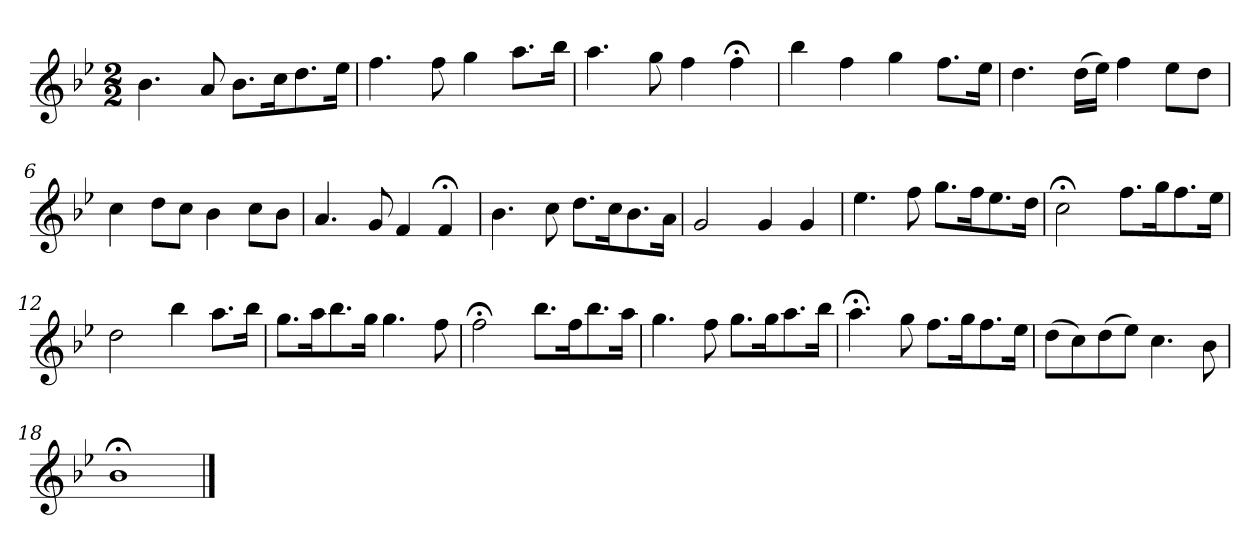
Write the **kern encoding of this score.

**kern
*part1
*staff1
*k[b-e-]
*B-:
*M2/2
*MM120
=1
4.b-
8a
8.b-L
16ccK
8.dd
16ee-Jk
=2
4.ff
8ff
4gg
8.aaL
16bb-Jk
=3
4.aa
8gg
4ff
4ff;<
=4
4bb-
4ff
4gg
8.ffL
16ee-Jk
=5
4.dd
(16ddLL
16ee-JJ)
4ff
8ee-L
8ddJ
=6
4cc
8ddL
8ccJ
4b-
8ccL
8b-J
=7
4.a
8g
4f
4f;<
=8
4.b-
8cc
8.ddL
16ccK
8.b-
16aJk
=9
2g
4g
4g
=10
4.ee-
8ff
8.ggL
16ffK
8.ee-
16ddJk
=11
2cc;<
8.ffL
16ggK
8.ff
16ee-Jk
=12
2dd
4bb-
8.aaL
16bb-Jk
=13
8.ggL
16aaK
8.bb-
16ggJk
4.gg
8ff
=14
2ff;<
8.bb-L
16ffK
8.bb-
16aaJk
=15
4.gg
8ff
8.ggL
16ggK
8.aa
16bb-Jk
=16
4.aa;<
8gg
8.ffL
16ggK
8.ff
16ee-Jk
=17
(8ddL
8cc)
(8dd
8ee-J)
4.cc
8b-
=18
1b-;<
==
*-
